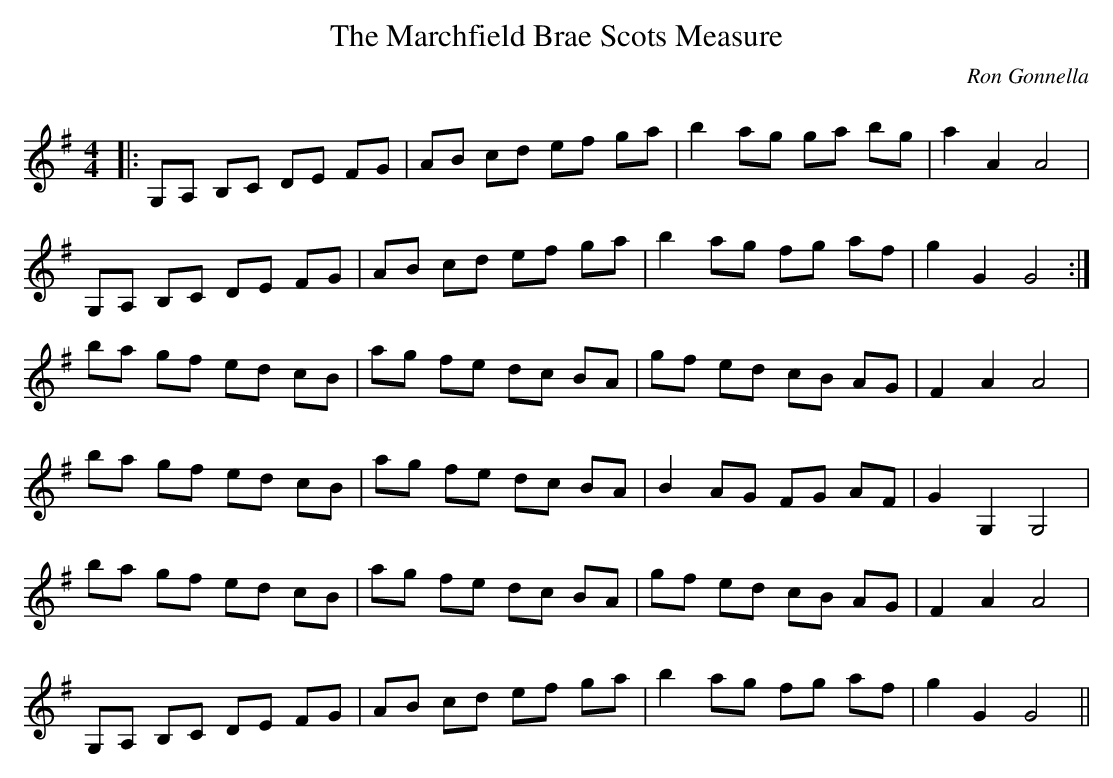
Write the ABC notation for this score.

X:1
T: The Marchfield Brae Scots Measure
C:Ron Gonnella
Q: 232
K:G
M:4/4
L:1/8
|:G,A, B,C DE FG|AB cd ef ga|b2 ag ga bg|a2 A2 A4|
G,A, B,C DE FG|AB cd ef ga|b2 ag fg af|g2 G2 G4:|
ba gf ed cB|ag fe dc BA|gf ed cB AG|F2 A2 A4|
ba gf ed cB|ag fe dc BA|B2 AG FG AF|G2 G,2 G,4|
ba gf ed cB|ag fe dc BA|gf ed cB AG|F2 A2 A4|
G,A, B,C DE FG|AB cd ef ga|b2 ag fg af|g2 G2 G4||
